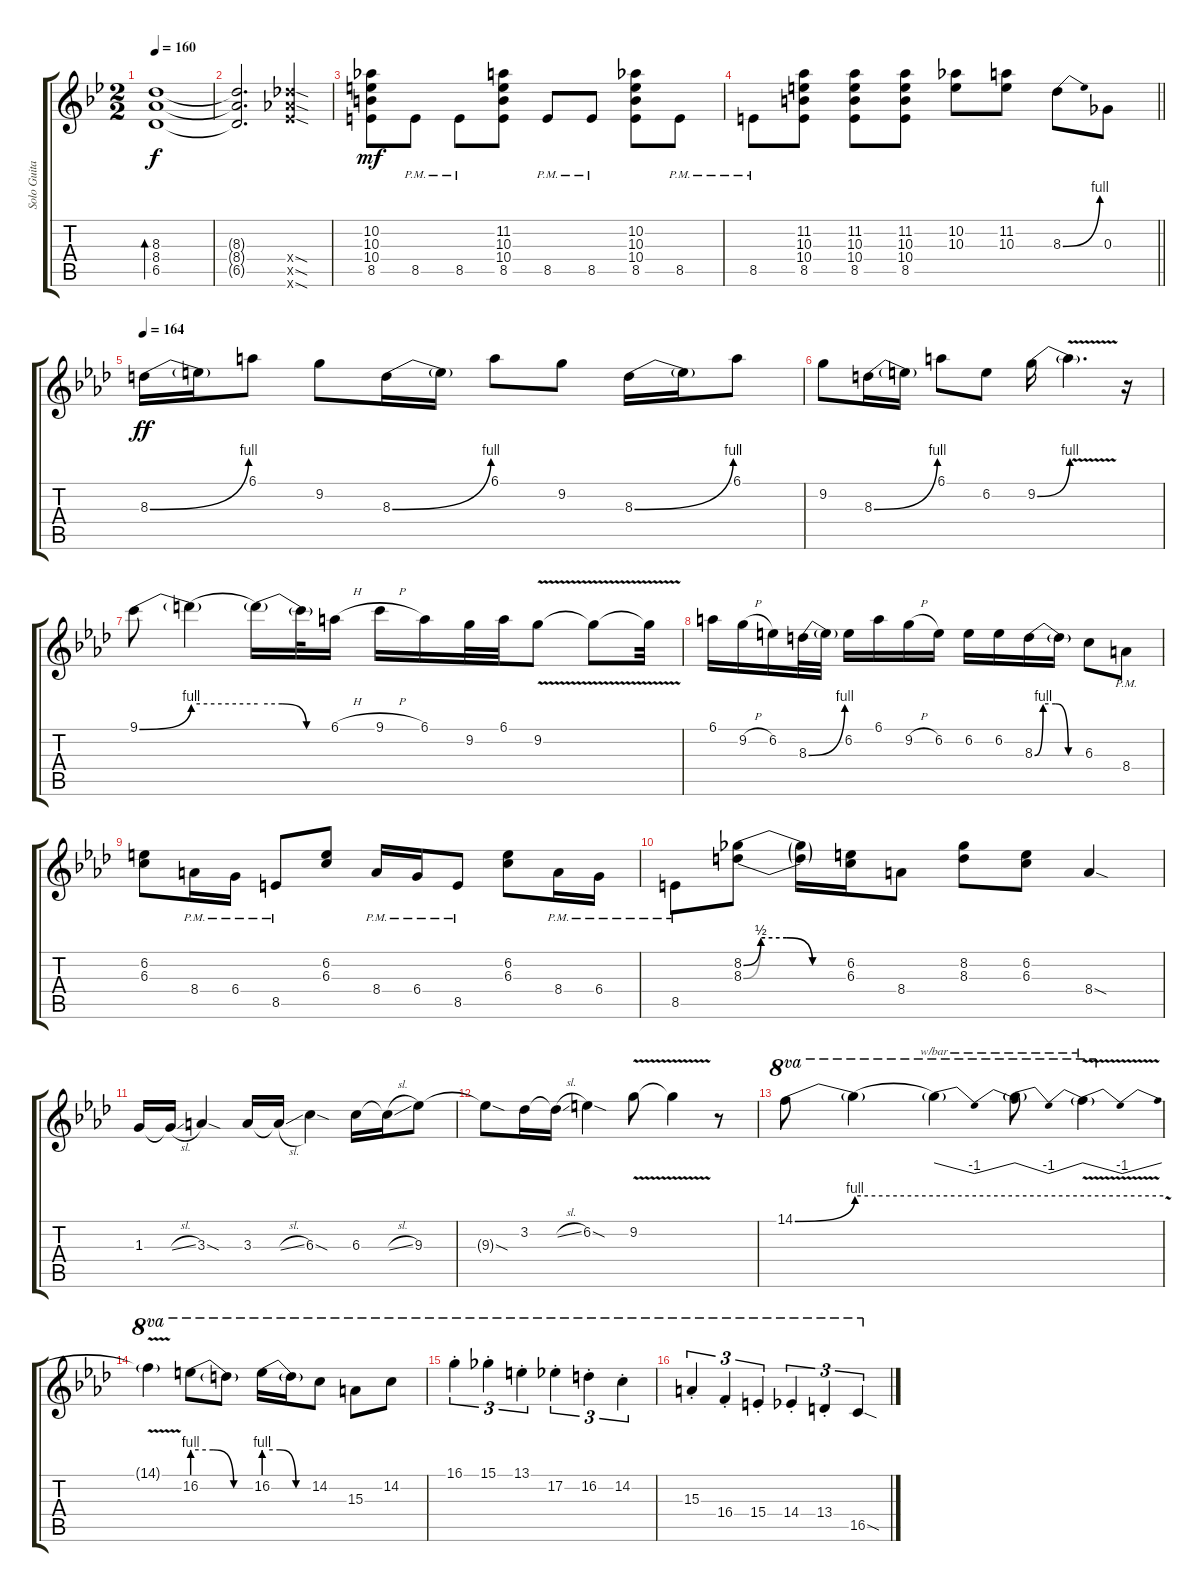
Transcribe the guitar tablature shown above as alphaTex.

\track ("Solo Guitar" "Solo Guita") {instrument distortionguitar}
\staff {score tabs}
\tuning (Eb4 Bb3 Gb3 Db3 Ab2 Eb2) {hide}
\ts (2 2)
\tempo 160
\clef g2
\ks bb
(8.3 8.4 6.5).1{bd 30 dy f} |
(8.3{t} 8.4{t} 6.5{t}).2{d} (12.4{sod x} 12.5{sod x} 12.6{sod x}).4 |
(10.2 10.3 10.4 8.5).8{dy mf} 8.5{pm}.8 8.5{pm}.8 (11.2 10.3 10.4 8.5).8 8.5{pm}.8 8.5{pm}.8 (10.2 10.3 10.4 8.5).8 8.5{pm}.8 |
\barLineRight lightlight
8.5{pm}.8 (11.2 10.3 10.4 8.5).8 (11.2 10.3 10.4 8.5).8 (11.2 10.3 10.4 8.5).8 (10.2 10.3).8 (11.2 10.3).8 8.3{be (bend 0 0 60 4)}.8 0.3.8 |
\tempo 164
\ks ab
8.3{be (bend 0 0 60 4)}.16{dy ff} 8.3{t}.16 6.1.8 9.2.8 8.3{be (bend 0 0 60 4)}.16 8.3{t}.16 6.1.8 9.2.8 8.3{be (bend 0 0 60 4)}.16 8.3{t}.16 6.1.8 |
9.2.8 8.3{be (bend 0 0 60 4)}.16 8.3{t}.16 6.1.8 6.2.8 9.2{be (bend 0 0 60 4)}.16 9.2{v t}.4{d} r.16 |
9.1{be (bend 0 0 60 4)}.8 9.1{be (hold 0 4 60 4) t}.4 9.1{be (custom 0 4 20 4 40 0 60 0) t}.16 9.1{t}.32 6.1{h}.16 9.1{h}.16 6.1.16 9.2.32 6.1.32 9.2{v}.8 9.2{v t}.8 9.2{v t}.32 |
6.1.16 9.2{h}.16 6.2.16 8.3{be (bend 0 0 60 4)}.32 8.3{t}.32 6.2.16 6.1.16 9.2{h}.16 6.2.16 6.2.16 6.2.16 8.3{be (custom 0 0 10 4 25 4 40 0 60 0)}.16 8.3{t}.16 6.3.8 8.4{pm}.8 |
(6.2 6.3).8 8.4{pm}.16 6.4{pm}.16 8.5{pm}.8 (6.2 6.3).8 8.4{pm}.16 6.4{pm}.16 8.5{pm}.8 (6.2 6.3).8 8.4{pm}.16 6.4{pm}.16 |
8.5{pm}.8 (8.2{be (custom 0 0 10 2 25 2 40 0 60 0)} 8.3{be (custom 0 0 10 2 25 2 40 0 60 0)}).8 (8.2{t} 8.3{t}).16 (6.2 6.3).16 8.4.8 (8.2 8.3).8 (6.2 6.3).8 8.4{sod}.4 |
1.3.16 1.3{sl t}.16 3.3{sod}.4 3.3.16 3.3{sl t}.16 6.3{sod}.4 6.3.16 6.3{sl t}.16 9.3.8 |
9.3{sod t}.8 3.2.16 3.2{sl t}.16 6.2{sod}.4 9.2{v}.8 9.2{v t}.4 r.8 |
14.1{be (bend 0 0 60 4)}.8{ot 8va} 14.1{be (hold 0 4 60 4) t}.4{ot 8va} 14.1{t}.4{tbe (dip default 0 0 30 -4 60 0) ot 8va} 14.1{t}.8{tbe (dip default 0 0 30 -4 60 0) ot 8va} 14.1{v t}.4{tbe (dip default 0 0 30 -4 60 0) ot 8va} |
14.1{v t}.4{ot 8va} 16.2{be (custom 0 4 20 4 40 0 60 0)}.8{ot 8va} 16.2{t}.8{ot 8va} 16.2{be (custom 0 4 20 4 40 0 60 0)}.16{ot 8va} 16.2{t}.16{ot 8va} 14.2.8{ot 8va} 15.3.8{ot 8va} 14.2.8{ot 8va} |
16.1{st}.4{tu (3 2) ot 8va} 15.1{st}.4{tu (3 2) ot 8va} 13.1{st}.4{tu (3 2) ot 8va} 17.2{st}.4{tu (3 2) ot 8va} 16.2{st}.4{tu (3 2) ot 8va} 14.2{st}.4{tu (3 2) ot 8va} |
15.3{st}.4{tu (3 2) ot 8va} 16.4{st}.4{tu (3 2) ot 8va} 15.4{st}.4{tu (3 2) ot 8va} 14.4{st}.4{tu (3 2) ot 8va} 13.4{st}.4{tu (3 2) ot 8va} 16.5{sod}.4{tu (3 2) ot 8va}
